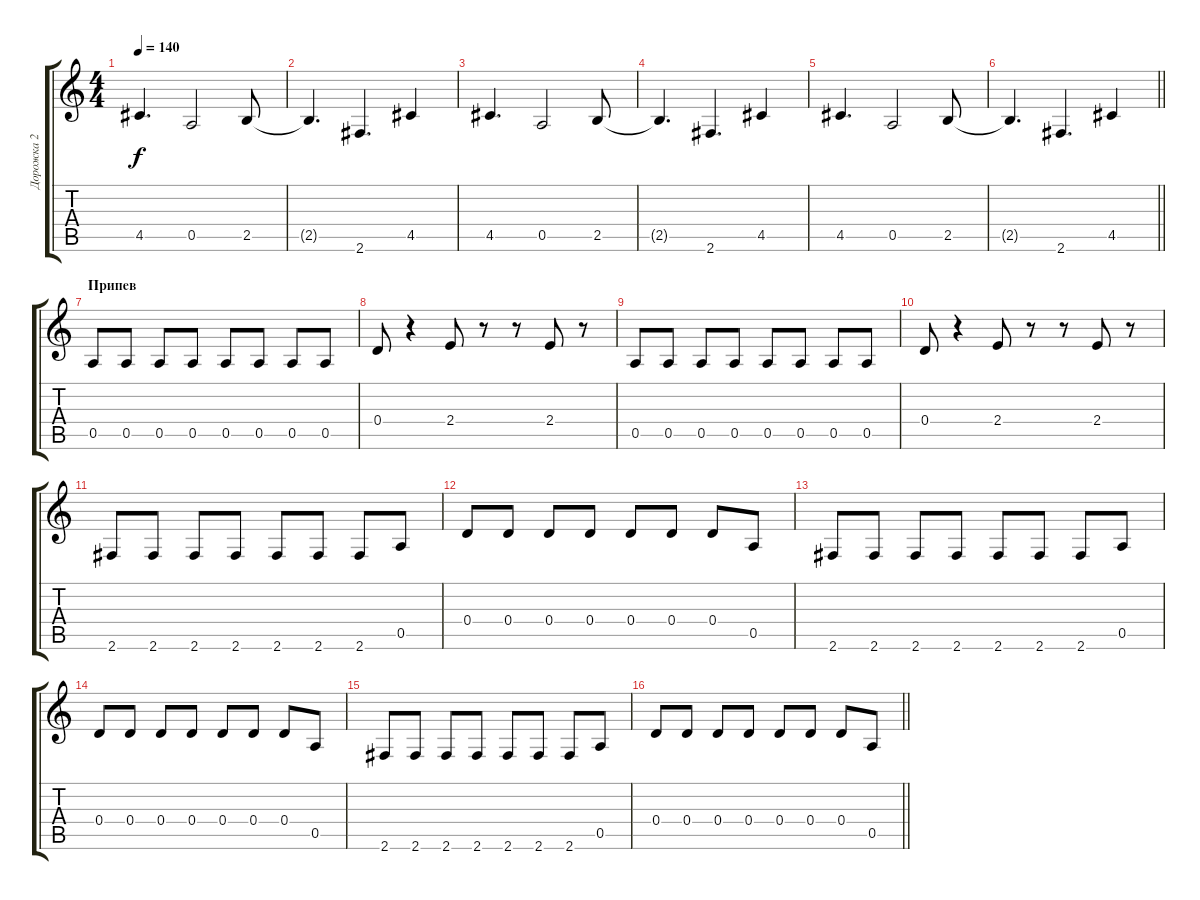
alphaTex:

\track ("Дорожка 2" "Дорожка 2") {instrument electricbassfinger}
\staff {score tabs}
\tuning (E4 B3 G3 D3 A2 E2) {hide}
\ts (4 4)
\tempo 140
\clef g2
\ks c
4.5.4{d dy f} 0.5.2 2.5.8 |
2.5{t}.4{d} 2.6.4{d} 4.5.4 |
4.5.4{d} 0.5.2 2.5.8 |
2.5{t}.4{d} 2.6.4{d} 4.5.4 |
4.5.4{d} 0.5.2 2.5.8 |
\barLineRight lightlight
2.5{t}.4{d} 2.6.4{d} 4.5.4 |
\section ("" "Припев")
0.5.8 0.5.8 0.5.8 0.5.8 0.5.8 0.5.8 0.5.8 0.5.8 |
0.4.8 r.4 2.4.8 r.8 r.8 2.4.8 r.8 |
0.5.8 0.5.8 0.5.8 0.5.8 0.5.8 0.5.8 0.5.8 0.5.8 |
0.4.8 r.4 2.4.8 r.8 r.8 2.4.8 r.8 |
2.6.8 2.6.8 2.6.8 2.6.8 2.6.8 2.6.8 2.6.8 0.5.8 |
0.4.8 0.4.8 0.4.8 0.4.8 0.4.8 0.4.8 0.4.8 0.5.8 |
2.6.8 2.6.8 2.6.8 2.6.8 2.6.8 2.6.8 2.6.8 0.5.8 |
0.4.8 0.4.8 0.4.8 0.4.8 0.4.8 0.4.8 0.4.8 0.5.8 |
2.6.8 2.6.8 2.6.8 2.6.8 2.6.8 2.6.8 2.6.8 0.5.8 |
\barLineRight lightlight
0.4.8 0.4.8 0.4.8 0.4.8 0.4.8 0.4.8 0.4.8 0.5.8
